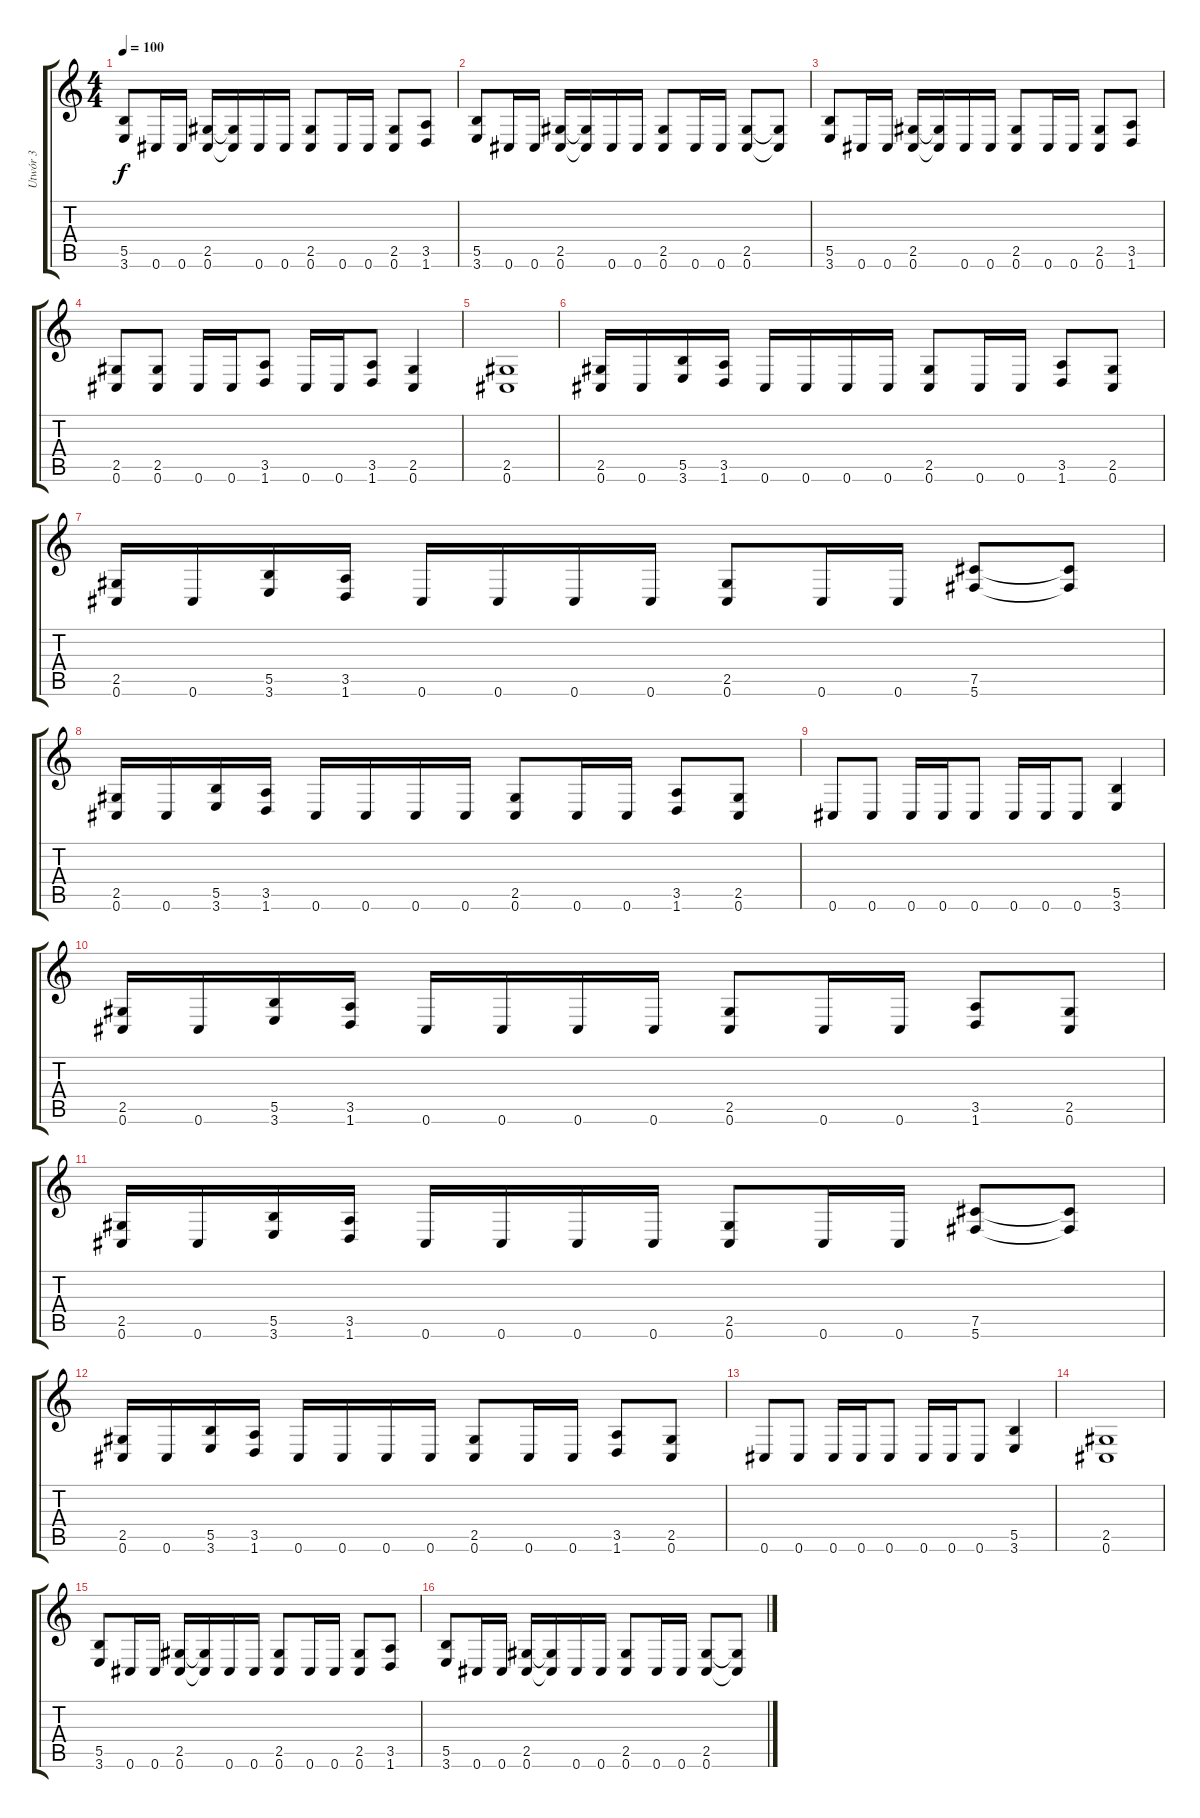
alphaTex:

\track ("Utwór 3" "Utwór 3") {instrument distortionguitar}
\staff {score tabs}
\tuning (Db4 Ab3 E3 B2 Gb2 Db2) {hide}
\ts (4 4)
\tempo 100
\clef g2
\ks c
(5.5 3.6).8{dy f} 0.6.16 0.6.16 (2.5 0.6).16 (2.5{t} 0.6{t}).16 0.6.16 0.6.16 (2.5 0.6).8 0.6.16 0.6.16 (2.5 0.6).8 (3.5 1.6).8 |
(5.5 3.6).8 0.6.16 0.6.16 (2.5 0.6).16 (2.5{t} 0.6{t}).16 0.6.16 0.6.16 (2.5 0.6).8 0.6.16 0.6.16 (2.5 0.6).8 (2.5{t} 0.6{t}).8 |
(5.5 3.6).8 0.6.16 0.6.16 (2.5 0.6).16 (2.5{t} 0.6{t}).16 0.6.16 0.6.16 (2.5 0.6).8 0.6.16 0.6.16 (2.5 0.6).8 (3.5 1.6).8 |
(2.5 0.6).8 (2.5 0.6).8 0.6.16 0.6.16 (3.5 1.6).8 0.6.16 0.6.16 (3.5 1.6).8 (2.5 0.6).4 |
(2.5 0.6).1 |
(2.5 0.6).16 0.6.16 (5.5 3.6).16 (3.5 1.6).16 0.6.16 0.6.16 0.6.16 0.6.16 (2.5 0.6).8 0.6.16 0.6.16 (3.5 1.6).8 (2.5 0.6).8 |
(2.5 0.6).16 0.6.16 (5.5 3.6).16 (3.5 1.6).16 0.6.16 0.6.16 0.6.16 0.6.16 (2.5 0.6).8 0.6.16 0.6.16 (7.5 5.6).8 (7.5{t} 5.6{t}).8 |
(2.5 0.6).16 0.6.16 (5.5 3.6).16 (3.5 1.6).16 0.6.16 0.6.16 0.6.16 0.6.16 (2.5 0.6).8 0.6.16 0.6.16 (3.5 1.6).8 (2.5 0.6).8 |
0.6.8 0.6.8 0.6.16 0.6.16 0.6.8 0.6.16 0.6.16 0.6.8 (5.5 3.6).4 |
(2.5 0.6).16 0.6.16 (5.5 3.6).16 (3.5 1.6).16 0.6.16 0.6.16 0.6.16 0.6.16 (2.5 0.6).8 0.6.16 0.6.16 (3.5 1.6).8 (2.5 0.6).8 |
(2.5 0.6).16 0.6.16 (5.5 3.6).16 (3.5 1.6).16 0.6.16 0.6.16 0.6.16 0.6.16 (2.5 0.6).8 0.6.16 0.6.16 (7.5 5.6).8 (7.5{t} 5.6{t}).8 |
(2.5 0.6).16 0.6.16 (5.5 3.6).16 (3.5 1.6).16 0.6.16 0.6.16 0.6.16 0.6.16 (2.5 0.6).8 0.6.16 0.6.16 (3.5 1.6).8 (2.5 0.6).8 |
0.6.8 0.6.8 0.6.16 0.6.16 0.6.8 0.6.16 0.6.16 0.6.8 (5.5 3.6).4 |
(2.5 0.6).1 |
(5.5 3.6).8 0.6.16 0.6.16 (2.5 0.6).16 (2.5{t} 0.6{t}).16 0.6.16 0.6.16 (2.5 0.6).8 0.6.16 0.6.16 (2.5 0.6).8 (3.5 1.6).8 |
(5.5 3.6).8 0.6.16 0.6.16 (2.5 0.6).16 (2.5{t} 0.6{t}).16 0.6.16 0.6.16 (2.5 0.6).8 0.6.16 0.6.16 (2.5 0.6).8 (2.5{t} 0.6{t}).8
